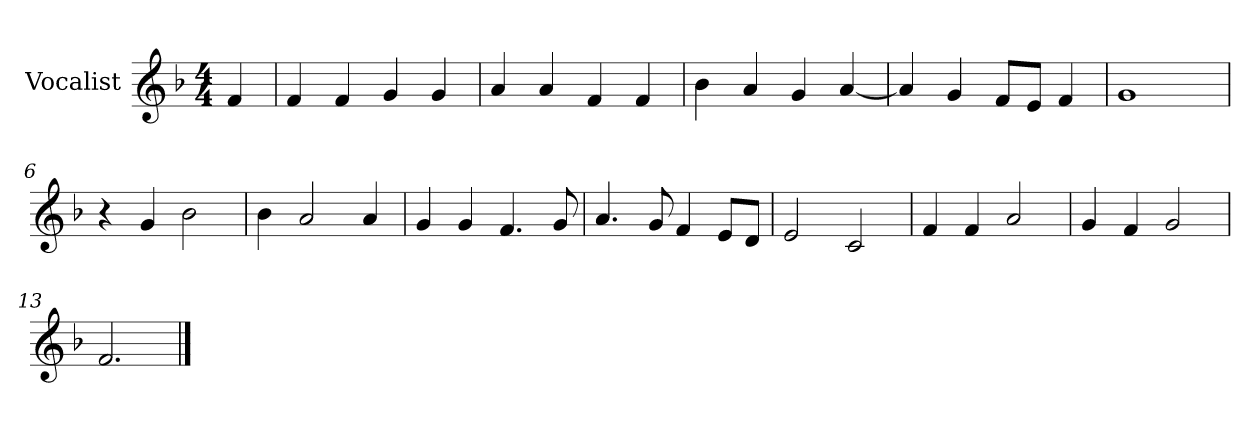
**kern
*part1
*staff1
*I"Vocalist
*k[b-]
*F:
*M4/4
=
4f
=1
4f
4f
4g
4g
=2
4a
4a
4f
4f
=3
4b-
4a
4g
[4a
=4
4a]
4g
8fL
8eJ
4f
=5
1g
=6
4r
4g
2b-
=7
4b-
2a
4a
=8
4g
4g
4.f
8g
=9
4.a
8g
4f
8eL
8dJ
=10
2e
2c
=11
4f
4f
2a
=12
4g
4f
2g
=13
2.f
==
*-
